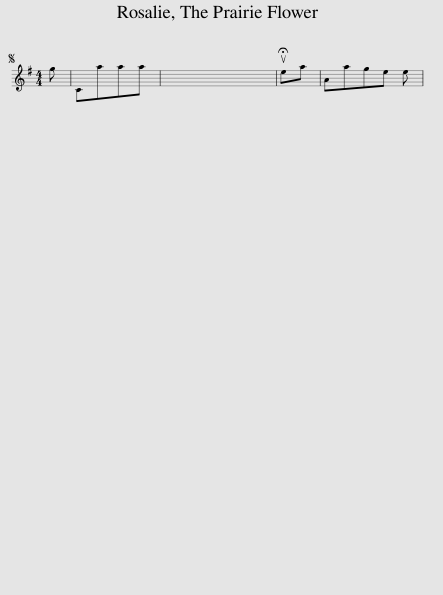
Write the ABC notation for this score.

X:1
L:1/8
M:4/4
I:linebreak $
K:G
V:1 treble
V:1
S g | Caaa | x8 | !fermata!uea | Aage e | %5
